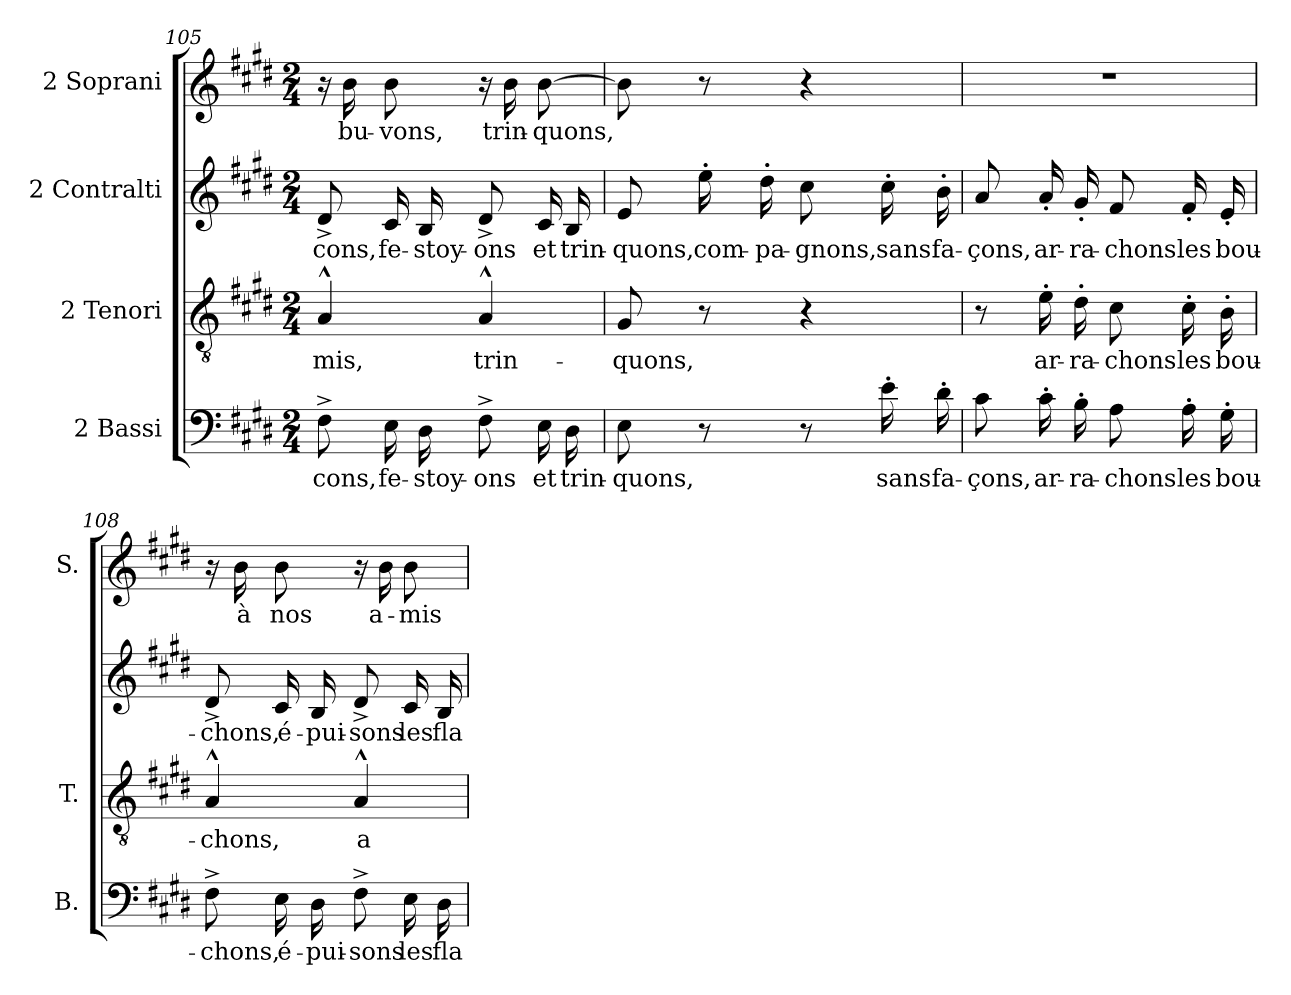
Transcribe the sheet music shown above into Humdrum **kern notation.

**kern	**text	**kern	**text	**kern	**text	**kern	**text
*part4	*part4	*part3	*part3	*part2	*part2	*part1	*part1
*staff4	*staff4	*staff3	*staff3	*staff2	*staff2	*staff1	*staff1
*I"2 Bassi	*	*I"2 Tenori	*	*I"2 Contralti	*	*I"2 Soprani	*
*I'B.	*	*I'T.	*	*	*	*I'S.	*
*clefF4	*	*clefGv2	*	*clefG2	*	*clefG2	*
*	*	*ITrd7c12	*	*	*	*	*
*k[f#c#g#d#]	*	*k[f#c#g#d#]	*	*k[f#c#g#d#]	*	*k[f#c#g#d#]	*
*E:	*	*E:	*	*E:	*	*E:	*
*M2/4	*	*M2/4	*	*M2/4	*	*M2/4	*
=105	=105	=105	=105	=105	=105	=105	=105
!	!LO:LY:b:color=#000000	!	!	!	!	!	!
!	!	!	!LO:LY:b:color=#000000	!	!	!	!
!	!	!	!	!	!LO:LY:b:color=#000000	!	!
8F#^i\	-cons,	4AA^^i/	-mis,	8d#^i/	-cons,	16r	.
!	!	!	!	!	!	!	!LO:LY:b:color=#000000
.	.	.	.	.	.	16bi\	bu-
!	!LO:LY:b:color=#000000	!	!	!	!	!	!
!	!	!	!	!	!LO:LY:b:color=#000000	!	!
!	!	!	!	!	!	!	!LO:LY:b:color=#000000
16Ei\	fe-	.	.	16c#i/	fe-	8bi\	-vons,
!	!LO:LY:b:color=#000000	!	!	!	!	!	!
!	!	!	!	!	!LO:LY:b:color=#000000	!	!
16D#i\	-stoy-	.	.	16Bi/	-stoy-	.	.
!	!LO:LY:b:color=#000000	!	!	!	!	!	!
!	!	!	!LO:LY:b:color=#000000	!	!	!	!
!	!	!	!	!	!LO:LY:b:color=#000000	!	!
8F#^i\	-ons	4AA^^i/	trin-	8d#^i/	-ons	16r	.
!	!	!	!	!	!	!	!LO:LY:b:color=#000000
.	.	.	.	.	.	16bi\	trin-
!	!LO:LY:b:color=#000000	!	!	!	!	!	!
!	!	!	!	!	!LO:LY:b:color=#000000	!	!
!	!	!	!	!	!	!	!LO:LY:b:color=#000000
16Ei\	et	.	.	16c#i/	et	[8bi\	-quons,
!	!LO:LY:b:color=#000000	!	!	!	!	!	!
!	!	!	!	!	!LO:LY:b:color=#000000	!	!
16D#i\	trin-	.	.	16Bi/	trin-	.	.
=106	=106	=106	=106	=106	=106	=106	=106
!	!LO:LY:b:color=#000000	!	!	!	!	!	!
!	!	!	!LO:LY:b:color=#000000	!	!	!	!
!	!	!	!	!	!LO:LY:b:color=#000000	!	!
8Ei\	-quons,	8GG#i/	-quons,	8ei/	-quons,	8bi\]	.
!	!	!	!	!	!LO:LY:b:color=#000000	!	!
8r	.	8r	.	16ee'i\	com-	8r	.
!	!	!	!	!	!LO:LY:b:color=#000000	!	!
.	.	.	.	16dd#'i\	-pa-	.	.
!	!	!	!	!	!LO:LY:b:color=#000000	!	!
8r	.	4r	.	8cc#i\	-gnons,	4r	.
!	!LO:LY:b:color=#000000	!	!	!	!	!	!
!	!	!	!	!	!LO:LY:b:color=#000000	!	!
16e'i\	sans	.	.	16cc#'i\	sans	.	.
!	!LO:LY:b:color=#000000	!	!	!	!	!	!
!	!	!	!	!	!LO:LY:b:color=#000000	!	!
16d#'i\	fa-	.	.	16b'i\	fa-	.	.
!!LO:LB:g=z
=107	=107	=107	=107	=107	=107	=107	=107
!	!LO:LY:b:color=#000000	!	!	!	!	!	!
!	!	!	!	!	!LO:LY:b:color=#000000	!LO:N:vis=1	!
8c#i\	-çons,	8r	.	8ai/	-çons,	2r	.
!	!LO:LY:b:color=#000000	!	!	!	!	!	!
!	!	!	!LO:LY:b:color=#000000	!	!	!	!
!	!	!	!	!	!LO:LY:b:color=#000000	!	!
16c#'i\	ar-	16E'i\	ar-	16a'i/	ar-	.	.
!	!LO:LY:b:color=#000000	!	!	!	!	!	!
!	!	!	!LO:LY:b:color=#000000	!	!	!	!
!	!	!	!	!	!LO:LY:b:color=#000000	!	!
16B'i\	-ra-	16D#'i\	-ra-	16g#'i/	-ra-	.	.
!	!LO:LY:b:color=#000000	!	!	!	!	!	!
!	!	!	!LO:LY:b:color=#000000	!	!	!	!
!	!	!	!	!	!LO:LY:b:color=#000000	!	!
8Ai\	-chons	8C#i\	-chons	8f#i/	-chons	.	.
!	!LO:LY:b:color=#000000	!	!	!	!	!	!
!	!	!	!LO:LY:b:color=#000000	!	!	!	!
!	!	!	!	!	!LO:LY:b:color=#000000	!	!
16A'i\	les	16C#'i\	les	16f#'i/	les	.	.
!	!LO:LY:b:color=#000000	!	!	!	!	!	!
!	!	!	!LO:LY:b:color=#000000	!	!	!	!
!	!	!	!	!	!LO:LY:b:color=#000000	!	!
16G#'i\	bou-	16BB'i\	bou-	16e'i/	bou-	.	.
=108	=108	=108	=108	=108	=108	=108	=108
!	!LO:LY:b:color=#000000	!	!	!	!	!	!
!	!	!	!LO:LY:b:color=#000000	!	!	!	!
!	!	!	!	!	!LO:LY:b:color=#000000	!	!
8F#^i\	-chons,	4AA^^i/	-chons,	8d#^i/	-chons,	16r	.
!	!	!	!	!	!	!	!LO:LY:b:color=#000000
.	.	.	.	.	.	16bi\	à
!	!LO:LY:b:color=#000000	!	!	!	!	!	!
!	!	!	!	!	!LO:LY:b:color=#000000	!	!
!	!	!	!	!	!	!	!LO:LY:b:color=#000000
16Ei\	é-	.	.	16c#i/	é-	8bi\	nos
!	!LO:LY:b:color=#000000	!	!	!	!	!	!
!	!	!	!	!	!LO:LY:b:color=#000000	!	!
16D#i\	-pui-	.	.	16Bi/	-pui-	.	.
!	!LO:LY:b:color=#000000	!	!	!	!	!	!
!	!	!	!LO:LY:b:color=#000000	!	!	!	!
!	!	!	!	!	!LO:LY:b:color=#000000	!	!
8F#^i\	-sons	4AA^^i/	a-	8d#^i/	-sons	16r	.
!	!	!	!	!	!	!	!LO:LY:b:color=#000000
.	.	.	.	.	.	16bi\	a-
!	!LO:LY:b:color=#000000	!	!	!	!	!	!
!	!	!	!	!	!LO:LY:b:color=#000000	!	!
!	!	!	!	!	!	!	!LO:LY:b:color=#000000
16Ei\	les	.	.	16c#i/	les	8bi\	-mis
!	!LO:LY:b:color=#000000	!	!	!	!	!	!
!	!	!	!	!	!LO:LY:b:color=#000000	!	!
16D#i\	fla-	.	.	16Bi/	fla-	.	.
=	=	=	=	=	=	=	=
*-	*-	*-	*-	*-	*-	*-	*-
